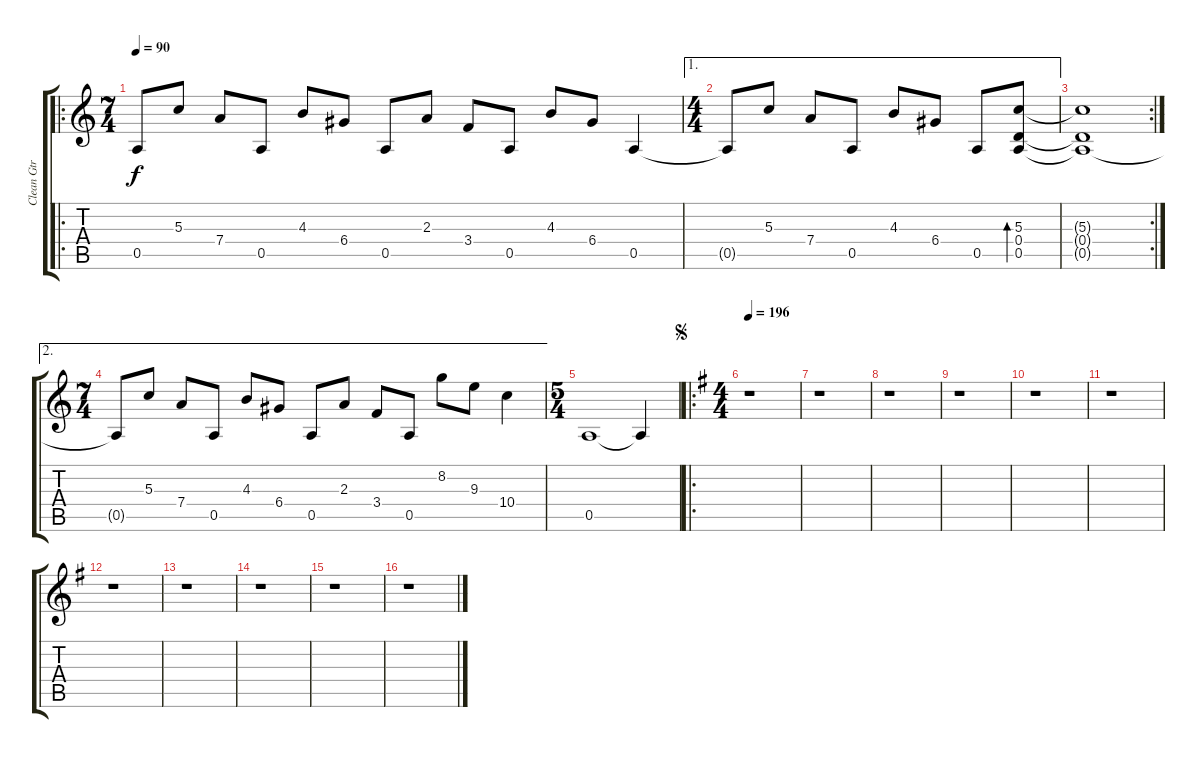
\track ("Clean Gtr" "Clean Gtr") {instrument electricguitarclean}
\staff {score tabs}
\tuning (E4 B3 G3 D3 A2 E2) {hide}
\ro
\ts (7 4)
\tempo 90
\clef g2
\ks c
0.5.8{dy f instrument electricguitarclean} 5.3.8 7.4.8 0.5.8 4.3.8 6.4.8 0.5.8 2.3.8 3.4.8 0.5.8 4.3.8 6.4.8 0.5.4 |
\ae 1
\ts (4 4)
0.5{t}.8 5.3.8 7.4.8 0.5.8 4.3.8 6.4.8 0.5.8 (5.3 0.4 0.5).8{bd 30} |
\rc 2
(5.3{t} 0.4{t} 0.5{t}).1 |
\ae 2
\ts (7 4)
0.5{t}.8 5.3.8 7.4.8 0.5.8 4.3.8 6.4.8 0.5.8 2.3.8 3.4.8 0.5.8 8.2.8 9.3.8 10.4.4 |
\ts (5 4)
0.5.1 0.5{t}.4 |
\ro
\ts (4 4)
\jump segno
\tempo 196
\ks g
r.1 |
r.1 |
r.1 |
r.1 |
r.1 |
r.1 |
r.1 |
r.1 |
r.1 |
r.1 |
r.1
